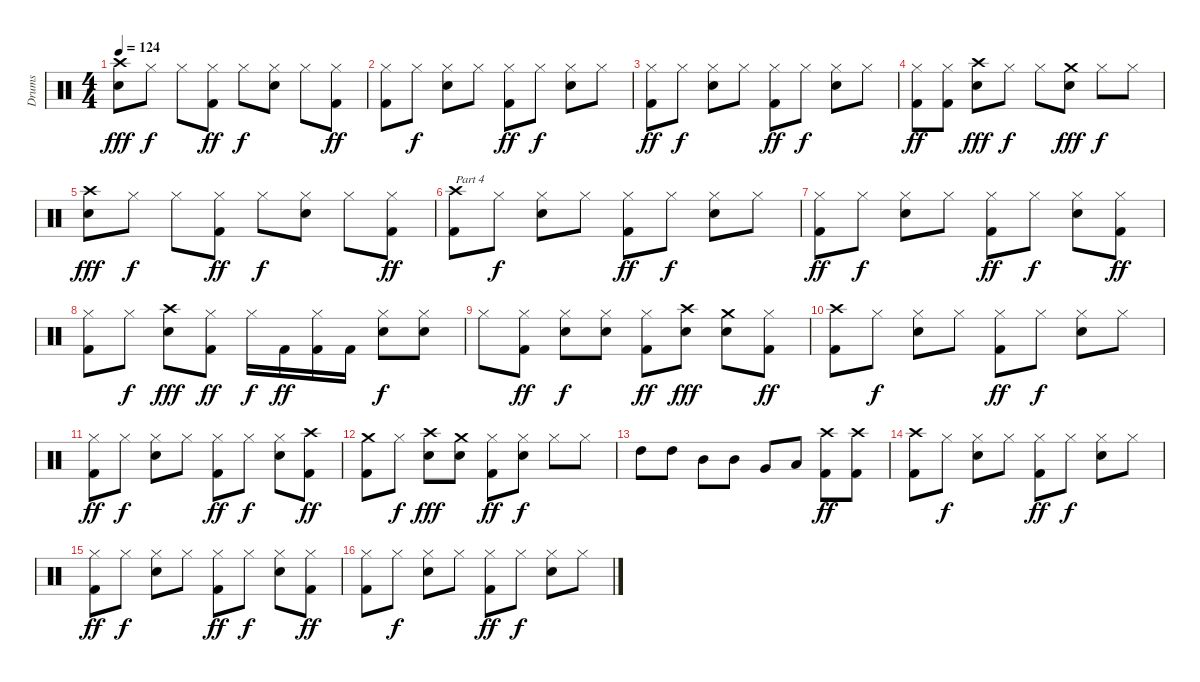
\track ("Drums" "Drums") {instrument percussion}
\staff {score}
\articulation defaults
\ts (4 4)
\tempo 124
\clef neutral
\ks c
("Crash high (hit)" "Snare (hit) 2").8{dy fff} "Hi-Hat (closed)".8{dy f} "Hi-Hat (closed)".8 ("Hi-Hat (closed)" "Kick (hit) 2").8{dy ff} "Hi-Hat (closed)".8{dy f} ("Hi-Hat (closed)" "Snare (hit) 2").8 "Hi-Hat (closed)".8 ("Hi-Hat (closed)" "Kick (hit) 2").8{dy ff} |
("Hi-Hat (closed)" "Kick (hit) 2").8 "Hi-Hat (closed)".8{dy f} ("Hi-Hat (closed)" "Snare (hit) 2").8 "Hi-Hat (closed)".8 ("Hi-Hat (closed)" "Kick (hit) 2").8{dy ff} "Hi-Hat (closed)".8{dy f} ("Hi-Hat (closed)" "Snare (hit) 2").8 "Hi-Hat (closed)".8 |
("Hi-Hat (closed)" "Kick (hit) 2").8{dy ff} "Hi-Hat (closed)".8{dy f} ("Hi-Hat (closed)" "Snare (hit) 2").8 "Hi-Hat (closed)".8 ("Hi-Hat (closed)" "Kick (hit) 2").8{dy ff} "Hi-Hat (closed)".8{dy f} ("Hi-Hat (closed)" "Snare (hit) 2").8 "Hi-Hat (closed)".8 |
("Hi-Hat (closed)" "Kick (hit) 2").8{dy ff} ("Hi-Hat (closed)" "Kick (hit) 2").8 ("Crash high (hit)" "Snare (hit) 2").8{dy fff} "Hi-Hat (closed)".8{dy f} "Hi-Hat (closed)".8 ("Crash medium (hit)" "Snare (hit) 2").8{dy fff} "Hi-Hat (closed)".8{dy f} "Hi-Hat (closed)".8 |
("Crash high (hit)" "Snare (hit) 2").8{dy fff} "Hi-Hat (closed)".8{dy f} "Hi-Hat (closed)".8 ("Hi-Hat (closed)" "Kick (hit) 2").8{dy ff} "Hi-Hat (closed)".8{dy f} ("Hi-Hat (closed)" "Snare (hit) 2").8 "Hi-Hat (closed)".8 ("Hi-Hat (closed)" "Kick (hit) 2").8{dy ff} |
("Crash high (hit)" "Kick (hit) 2").8{txt "Part 4"} "Hi-Hat (closed)".8{dy f} ("Hi-Hat (closed)" "Snare (hit) 2").8 "Hi-Hat (closed)".8 ("Hi-Hat (closed)" "Kick (hit) 2").8{dy ff} "Hi-Hat (closed)".8{dy f} ("Hi-Hat (closed)" "Snare (hit) 2").8 "Hi-Hat (closed)".8 |
("Hi-Hat (closed)" "Kick (hit) 2").8{dy ff} "Hi-Hat (closed)".8{dy f} ("Hi-Hat (closed)" "Snare (hit) 2").8 "Hi-Hat (closed)".8 ("Hi-Hat (closed)" "Kick (hit) 2").8{dy ff} "Hi-Hat (closed)".8{dy f} ("Hi-Hat (closed)" "Snare (hit) 2").8 ("Hi-Hat (closed)" "Kick (hit) 2").8{dy ff} |
("Hi-Hat (closed)" "Kick (hit) 2").8 "Hi-Hat (closed)".8{dy f} ("Crash high (hit)" "Snare (hit) 2").8{dy fff} ("Hi-Hat (closed)" "Kick (hit) 2").8{dy ff} "Hi-Hat (closed)".16{dy f} "Kick (hit) 2".16{dy ff} ("Hi-Hat (closed)" "Kick (hit) 2").16 "Kick (hit) 2".16 ("Hi-Hat (closed)" "Snare (hit) 2").8{dy f} ("Hi-Hat (closed)" "Snare (hit) 2").8 |
"Hi-Hat (closed)".8 ("Hi-Hat (closed)" "Kick (hit) 2").8{dy ff} ("Hi-Hat (closed)" "Snare (hit) 2").8{dy f} ("Hi-Hat (closed)" "Snare (hit) 2").8 ("Hi-Hat (closed)" "Kick (hit) 2").8{dy ff} ("Crash high (hit)" "Snare (hit) 2").8{dy fff} ("Crash medium (hit)" "Snare (hit) 2").8 ("Hi-Hat (closed)" "Kick (hit) 2").8{dy ff} |
("Crash high (hit)" "Kick (hit) 2").8 "Hi-Hat (closed)".8{dy f} ("Hi-Hat (closed)" "Snare (hit) 2").8 "Hi-Hat (closed)".8 ("Hi-Hat (closed)" "Kick (hit) 2").8{dy ff} "Hi-Hat (closed)".8{dy f} ("Hi-Hat (closed)" "Snare (hit) 2").8 "Hi-Hat (closed)".8 |
("Hi-Hat (closed)" "Kick (hit) 2").8{dy ff} "Hi-Hat (closed)".8{dy f} ("Hi-Hat (closed)" "Snare (hit) 2").8 "Hi-Hat (closed)".8 ("Hi-Hat (closed)" "Kick (hit) 2").8{dy ff} "Hi-Hat (closed)".8{dy f} ("Hi-Hat (closed)" "Snare (hit) 2").8 ("Crash high (hit)" "Kick (hit) 2").8{dy ff} |
("Crash medium (hit)" "Kick (hit) 2").8 "Hi-Hat (closed)".8{dy f} ("Crash high (hit)" "Snare (hit) 2").8{dy fff} ("Crash medium (hit)" "Snare (hit) 2").8 ("Hi-Hat (closed)" "Kick (hit) 2").8{dy ff} ("Hi-Hat (closed)" "Snare (hit) 2").8{dy f} "Hi-Hat (closed)".8 "Hi-Hat (closed)".8 |
"High Tom (hit)".8 "High Tom (hit)".8 "Mid Tom (hit)".8 "Mid Tom (hit)".8 "Very Low Tom (hit)".8 "Low Floor Tom (hit)".8 ("Crash high (hit)" "Kick (hit) 2").8{dy ff} ("Crash high (hit)" "Kick (hit) 2").8 |
("Crash high (hit)" "Kick (hit) 2").8 "Hi-Hat (closed)".8{dy f} ("Hi-Hat (closed)" "Snare (hit) 2").8 "Hi-Hat (closed)".8 ("Hi-Hat (closed)" "Kick (hit) 2").8{dy ff} "Hi-Hat (closed)".8{dy f} ("Hi-Hat (closed)" "Snare (hit) 2").8 "Hi-Hat (closed)".8 |
("Hi-Hat (closed)" "Kick (hit) 2").8{dy ff} "Hi-Hat (closed)".8{dy f} ("Hi-Hat (closed)" "Snare (hit) 2").8 "Hi-Hat (closed)".8 ("Hi-Hat (closed)" "Kick (hit) 2").8{dy ff} "Hi-Hat (closed)".8{dy f} ("Hi-Hat (closed)" "Snare (hit) 2").8 ("Hi-Hat (closed)" "Kick (hit) 2").8{dy ff} |
("Hi-Hat (closed)" "Kick (hit) 2").8 "Hi-Hat (closed)".8{dy f} ("Hi-Hat (closed)" "Snare (hit) 2").8 "Hi-Hat (closed)".8 ("Hi-Hat (closed)" "Kick (hit) 2").8{dy ff} "Hi-Hat (closed)".8{dy f} ("Hi-Hat (closed)" "Snare (hit) 2").8 "Hi-Hat (closed)".8
